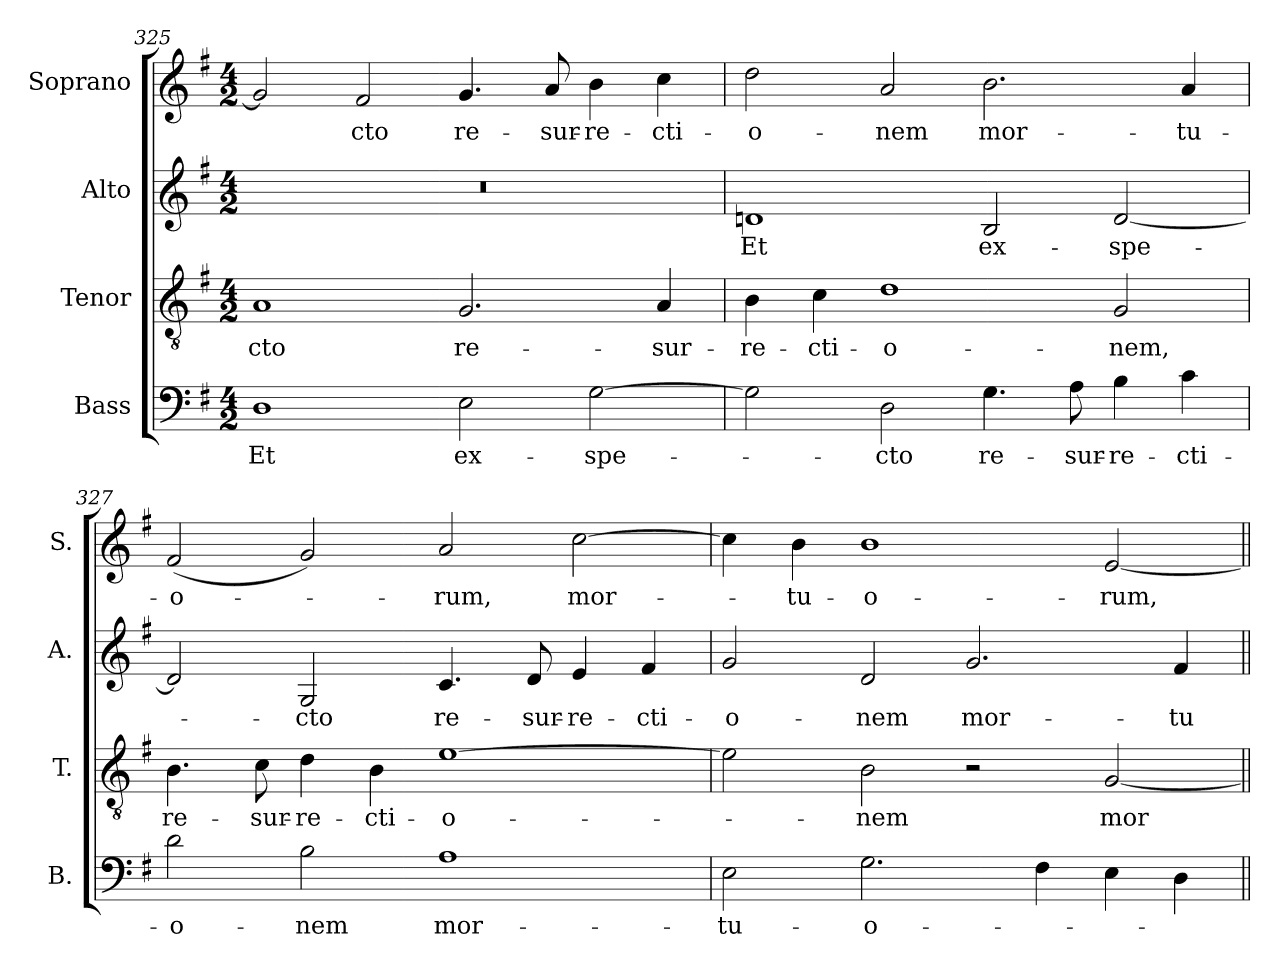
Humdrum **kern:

**kern	**text	**kern	**text	**kern	**text	**kern	**text
*part4	*part4	*part3	*part3	*part2	*part2	*part1	*part1
*staff4	*staff4	*staff3	*staff3	*staff2	*staff2	*staff1	*staff1
*I"Bass	*	*I"Tenor	*	*I"Alto	*	*I"Soprano	*
*I'B.	*	*I'T.	*	*I'A.	*	*I'S.	*
*clefF4	*	*clefGv2	*	*clefG2	*	*clefG2	*
*	*	*ITrd7c12	*	*	*	*	*
*k[f#]	*	*k[f#]	*	*k[f#]	*	*k[f#]	*
*G:	*	*G:	*	*G:	*	*G:	*
*M4/2	*	*M4/2	*	*M4/2	*	*M4/2	*
=325	=325	=325	=325	=325	=325	=325	=325
!	!LO:LY:b:color=#000000	!	!	!	!	!	!
!	!	!	!LO:LY:b:color=#000000	!LO:N:vis=1	!	!	!
1Di	Et	1AAi	-cto	0r	.	2gi/]	.
!	!	!	!	!	!	!	!LO:LY:b:color=#000000
.	.	.	.	.	.	2f#i/	-cto
!	!LO:LY:b:color=#000000	!	!	!	!	!	!
!	!	!	!LO:LY:b:color=#000000	!	!	!	!
!	!	!	!	!	!	!	!LO:LY:b:color=#000000
2Ei\	ex-	2.GGi/	re-	.	.	4.gi/	re-
!	!	!	!	!	!	!	!LO:LY:b:color=#000000
.	.	.	.	.	.	8ai/	-sur-
!	!LO:LY:b:color=#000000	!	!	!	!	!	!
!	!	!	!	!	!	!	!LO:LY:b:color=#000000
[2Gi\	-spe-	.	.	.	.	4bi\	-re-
!	!	!	!LO:LY:b:color=#000000	!	!	!	!
!	!	!	!	!	!	!	!LO:LY:b:color=#000000
.	.	4AAi/	-sur-	.	.	4cci\	-cti-
!!LO:PB:g=z
=326	=326	=326	=326	=326	=326	=326	=326
!	!	!	!LO:LY:b:color=#000000	!	!	!	!
!	!	!	!	!	!LO:LY:b:color=#000000	!	!
!	!	!	!	!	!	!	!LO:LY:b:color=#000000
2Gi\]	.	4BBi\	-re-	1dni	Et	2ddi\	-o-
!	!	!	!LO:LY:b:color=#000000	!	!	!	!
.	.	4Ci\	-cti-	.	.	.	.
!	!LO:LY:b:color=#000000	!	!	!	!	!	!
!	!	!	!LO:LY:b:color=#000000	!	!	!	!
!	!	!	!	!	!	!	!LO:LY:b:color=#000000
2Di\	-cto	1Di	-o-	.	.	2ai/	-nem
!	!LO:LY:b:color=#000000	!	!	!	!	!	!
!	!	!	!	!	!LO:LY:b:color=#000000	!	!
!	!	!	!	!	!	!	!LO:LY:b:color=#000000
4.Gi\	re-	.	.	2Bi/	ex-	2.bi\	mor-
!	!LO:LY:b:color=#000000	!	!	!	!	!	!
8Ai\	-sur-	.	.	.	.	.	.
!	!LO:LY:b:color=#000000	!	!	!	!	!	!
!	!	!	!LO:LY:b:color=#000000	!	!	!	!
!	!	!	!	!	!LO:LY:b:color=#000000	!	!
4Bi\	-re-	2GGi/	-nem,	[2di/	-spe-	.	.
!	!LO:LY:b:color=#000000	!	!	!	!	!	!
!	!	!	!	!	!	!	!LO:LY:b:color=#000000
4ci\	-cti-	.	.	.	.	4ai/	-tu-
=327	=327	=327	=327	=327	=327	=327	=327
!	!LO:LY:b:color=#000000	!	!	!	!	!	!
!	!	!	!LO:LY:b:color=#000000	!	!	!	!
!	!	!	!	!	!	!	!LO:LY:b:color=#000000
2di\	-o-	4.BBi\	re-	2di/]	.	(2f#i/	-o-
!	!	!	!LO:LY:b:color=#000000	!	!	!	!
.	.	8Ci\	-sur-	.	.	.	.
!	!LO:LY:b:color=#000000	!	!	!	!	!	!
!	!	!	!LO:LY:b:color=#000000	!	!	!	!
!	!	!	!	!	!LO:LY:b:color=#000000	!	!
2Bi\	-nem	4Di\	-re-	2Gi/	-cto	2gi/)	.
!	!	!	!LO:LY:b:color=#000000	!	!	!	!
.	.	4BBi\	-cti-	.	.	.	.
!	!LO:LY:b:color=#000000	!	!	!	!	!	!
!	!	!	!LO:LY:b:color=#000000	!	!	!	!
!	!	!	!	!	!LO:LY:b:color=#000000	!	!
!	!	!	!	!	!	!	!LO:LY:b:color=#000000
1Ai	mor-	[1Ei	-o-	4.ci/	re-	2ai/	-rum,
!	!	!	!	!	!LO:LY:b:color=#000000	!	!
.	.	.	.	8di/	-sur-	.	.
!	!	!	!	!	!LO:LY:b:color=#000000	!	!
!	!	!	!	!	!	!	!LO:LY:b:color=#000000
.	.	.	.	4ei/	-re-	[2cci\	mor-
!	!	!	!	!	!LO:LY:b:color=#000000	!	!
.	.	.	.	4f#i/	-cti-	.	.
=328	=328	=328	=328	=328	=328	=328	=328
!	!LO:LY:b:color=#000000	!	!	!	!	!	!
!	!	!	!	!	!LO:LY:b:color=#000000	!	!
2Ei\	-tu-	2Ei\]	.	2gi/	-o-	4cci\]	.
!	!	!	!	!	!	!	!LO:LY:b:color=#000000
.	.	.	.	.	.	4bi\	-tu-
!	!LO:LY:b:color=#000000	!	!	!	!	!	!
!	!	!	!LO:LY:b:color=#000000	!	!	!	!
!	!	!	!	!	!LO:LY:b:color=#000000	!	!
!	!	!	!	!	!	!	!LO:LY:b:color=#000000
2.Gi\	-o-	2BBi\	-nem	2di/	-nem	1bi	-o-
!	!	!	!	!	!LO:LY:b:color=#000000	!	!
.	.	2r	.	2.gi/	mor-	.	.
4F#i\	.	.	.	.	.	.	.
!	!	!	!LO:LY:b:color=#000000	!	!	!	!
!	!	!	!	!	!	!	!LO:LY:b:color=#000000
4Ei\	.	[2GGi/	mor-	.	.	[2ei/	-rum,
!	!	!	!	!	!LO:LY:b:color=#000000	!	!
4Di\	.	.	.	4f#i/	-tu-	.	.
=||	=||	=||	=||	=||	=||	=||	=||
*-	*-	*-	*-	*-	*-	*-	*-
